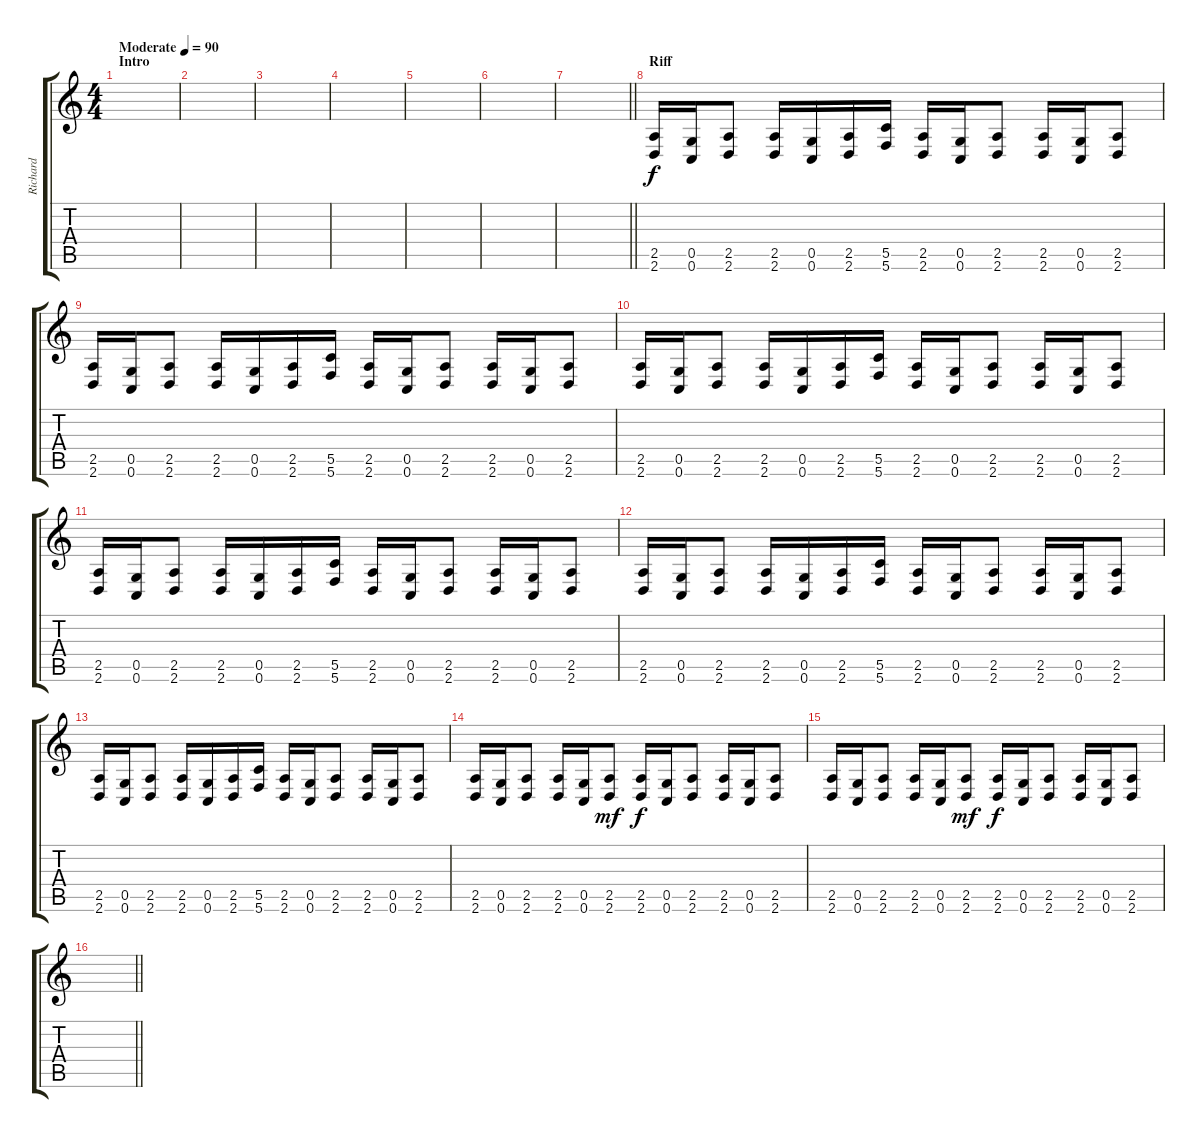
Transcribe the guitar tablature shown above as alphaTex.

\track ("Richard" "Richard") {instrument distortionguitar}
\staff {score tabs}
\tuning (D4 A3 F3 C3 G2 C2) {hide}
\ts (4 4)
\section ("" "Intro")
\tempo (90 "Moderate")
\clef g2
\ks c
|
|
|
|
|
|
\barLineRight lightlight
|
\section ("" "Riff")
(2.5 2.6).16 (0.5 0.6).16 (2.5 2.6).8 (2.5 2.6).16 (0.5 0.6).16 (2.5 2.6).16 (5.5 5.6).16 (2.5 2.6).16 (0.5 0.6).16 (2.5 2.6).8 (2.5 2.6).16 (0.5 0.6).16 (2.5 2.6).8 |
(2.5 2.6).16 (0.5 0.6).16 (2.5 2.6).8 (2.5 2.6).16 (0.5 0.6).16 (2.5 2.6).16 (5.5 5.6).16 (2.5 2.6).16 (0.5 0.6).16 (2.5 2.6).8 (2.5 2.6).16 (0.5 0.6).16 (2.5 2.6).8 |
(2.5 2.6).16 (0.5 0.6).16 (2.5 2.6).8 (2.5 2.6).16 (0.5 0.6).16 (2.5 2.6).16 (5.5 5.6).16 (2.5 2.6).16 (0.5 0.6).16 (2.5 2.6).8 (2.5 2.6).16 (0.5 0.6).16 (2.5 2.6).8 |
(2.5 2.6).16 (0.5 0.6).16 (2.5 2.6).8 (2.5 2.6).16 (0.5 0.6).16 (2.5 2.6).16 (5.5 5.6).16 (2.5 2.6).16 (0.5 0.6).16 (2.5 2.6).8 (2.5 2.6).16 (0.5 0.6).16 (2.5 2.6).8 |
(2.5 2.6).16 (0.5 0.6).16 (2.5 2.6).8 (2.5 2.6).16 (0.5 0.6).16 (2.5 2.6).16 (5.5 5.6).16 (2.5 2.6).16 (0.5 0.6).16 (2.5 2.6).8 (2.5 2.6).16 (0.5 0.6).16 (2.5 2.6).8 |
(2.5 2.6).16 (0.5 0.6).16 (2.5 2.6).8 (2.5 2.6).16 (0.5 0.6).16 (2.5 2.6).16 (5.5 5.6).16 (2.5 2.6).16 (0.5 0.6).16 (2.5 2.6).8 (2.5 2.6).16 (0.5 0.6).16 (2.5 2.6).8 |
(2.5 2.6).16 (0.5 0.6).16 (2.5 2.6).8 (2.5 2.6).16 (0.5 0.6).16 (2.5 2.6).8{dy mf} (2.5 2.6).16{dy f} (0.5 0.6).16 (2.5 2.6).8 (2.5 2.6).16 (0.5 0.6).16 (2.5 2.6).8 |
(2.5 2.6).16 (0.5 0.6).16 (2.5 2.6).8 (2.5 2.6).16 (0.5 0.6).16 (2.5 2.6).8{dy mf} (2.5 2.6).16{dy f} (0.5 0.6).16 (2.5 2.6).8 (2.5 2.6).16 (0.5 0.6).16 (2.5 2.6).8 |
\barLineRight lightlight
